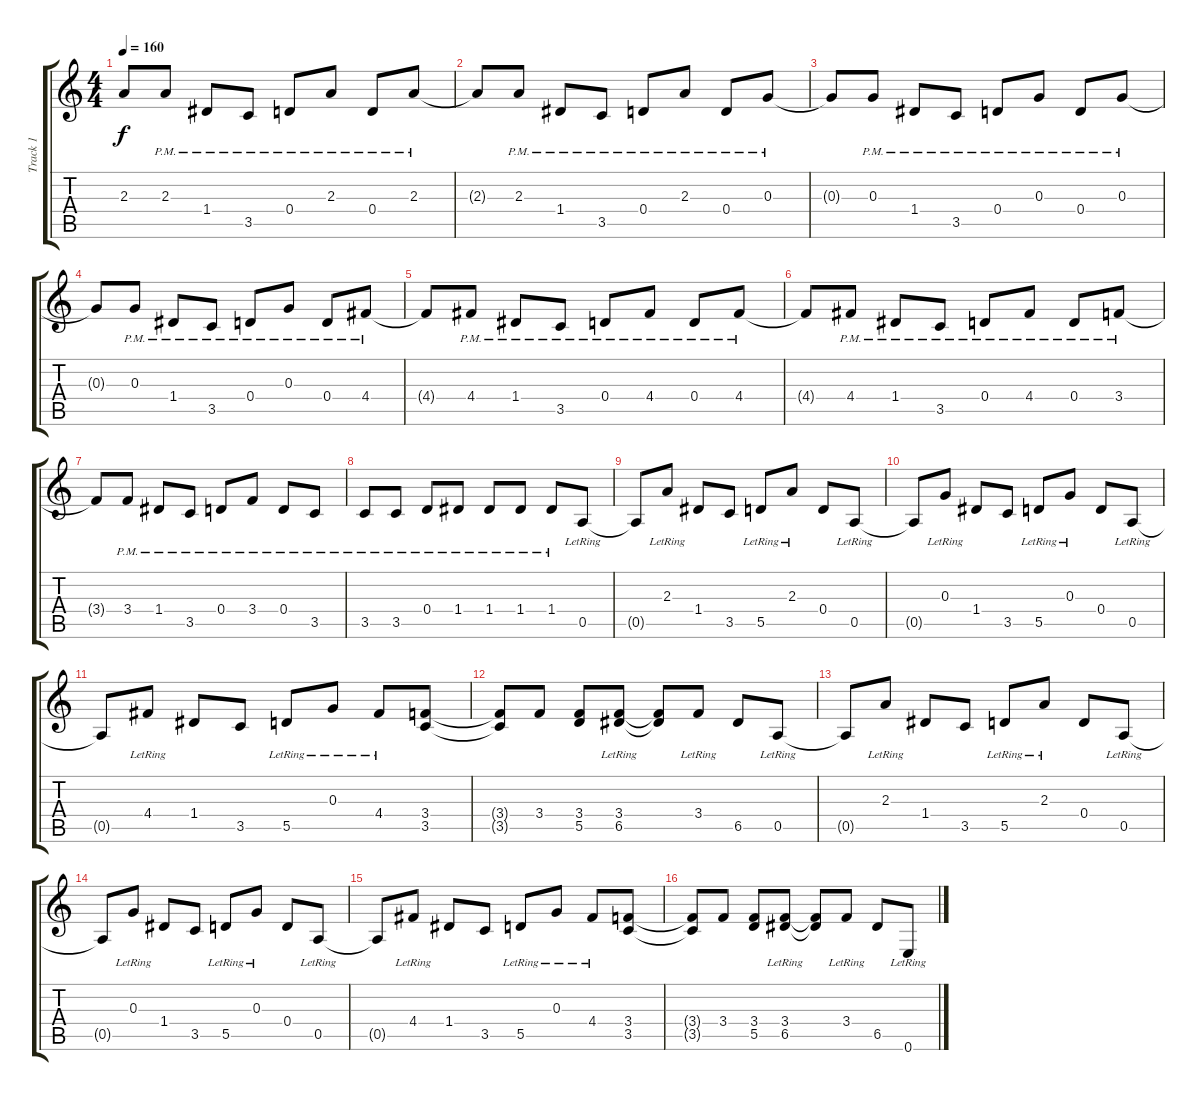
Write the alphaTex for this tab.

\track ("Track 1" "Track 1") {instrument overdrivenguitar}
\staff {score tabs}
\tuning (E4 B3 G3 D3 A2 E2) {hide}
\ts (4 4)
\tempo 160
\clef g2
\ks c
2.3{t}.8{dy f} 2.3{pm}.8 1.4{pm}.8 3.5{pm}.8 0.4{pm}.8 2.3{pm}.8 0.4{pm}.8 2.3{pm}.8 |
2.3{t}.8 2.3{pm}.8 1.4{pm}.8 3.5{pm}.8 0.4{pm}.8 2.3{pm}.8 0.4{pm}.8 0.3{pm}.8 |
0.3{t}.8 0.3{pm}.8 1.4{pm}.8 3.5{pm}.8 0.4{pm}.8 0.3{pm}.8 0.4{pm}.8 0.3{pm}.8 |
0.3{t}.8 0.3{pm}.8 1.4{pm}.8 3.5{pm}.8 0.4{pm}.8 0.3{pm}.8 0.4{pm}.8 4.4{pm}.8 |
4.4{t}.8 4.4{pm}.8 1.4{pm}.8 3.5{pm}.8 0.4{pm}.8 4.4{pm}.8 0.4{pm}.8 4.4{pm}.8 |
4.4{t}.8 4.4{pm}.8 1.4{pm}.8 3.5{pm}.8 0.4{pm}.8 4.4{pm}.8 0.4{pm}.8 3.4{pm}.8 |
3.4{t}.8 3.4{pm}.8 1.4{pm}.8 3.5{pm}.8 0.4{pm}.8 3.4{pm}.8 0.4{pm}.8 3.5{pm}.8 |
3.5{pm}.8 3.5{pm}.8 0.4{pm}.8 1.4{pm}.8 1.4{pm}.8 1.4{pm}.8 1.4{pm}.8 0.5{lr}.8 |
0.5{t}.8 2.3{lr}.8 1.4.8 3.5.8 5.5{lr}.8 2.3{lr}.8 0.4.8 0.5{lr}.8 |
0.5{t}.8 0.3{lr}.8 1.4.8 3.5.8 5.5{lr}.8 0.3{lr}.8 0.4.8 0.5{lr}.8 |
0.5{t}.8 4.4{lr}.8 1.4.8 3.5.8 5.5{lr}.8 0.3{lr}.8 4.4{lr}.8 (3.4 3.5).8 |
(3.4{t} 3.5{t}).8 3.4.8 (3.4 5.5).8 (3.4{lr} 6.5{lr}).8 (3.4{t} 6.5{t}).8 3.4{lr}.8 6.5.8 0.5{lr}.8 |
0.5{t}.8 2.3{lr}.8 1.4.8 3.5.8 5.5{lr}.8 2.3{lr}.8 0.4.8 0.5{lr}.8 |
0.5{t}.8 0.3{lr}.8 1.4.8 3.5.8 5.5{lr}.8 0.3{lr}.8 0.4.8 0.5{lr}.8 |
0.5{t}.8 4.4{lr}.8 1.4.8 3.5.8 5.5{lr}.8 0.3{lr}.8 4.4{lr}.8 (3.4 3.5).8 |
(3.4{t} 3.5{t}).8 3.4.8 (3.4 5.5).8 (3.4{lr} 6.5{lr}).8 (3.4{t} 6.5{t}).8 3.4{lr}.8 6.5.8 0.6{lr}.8
